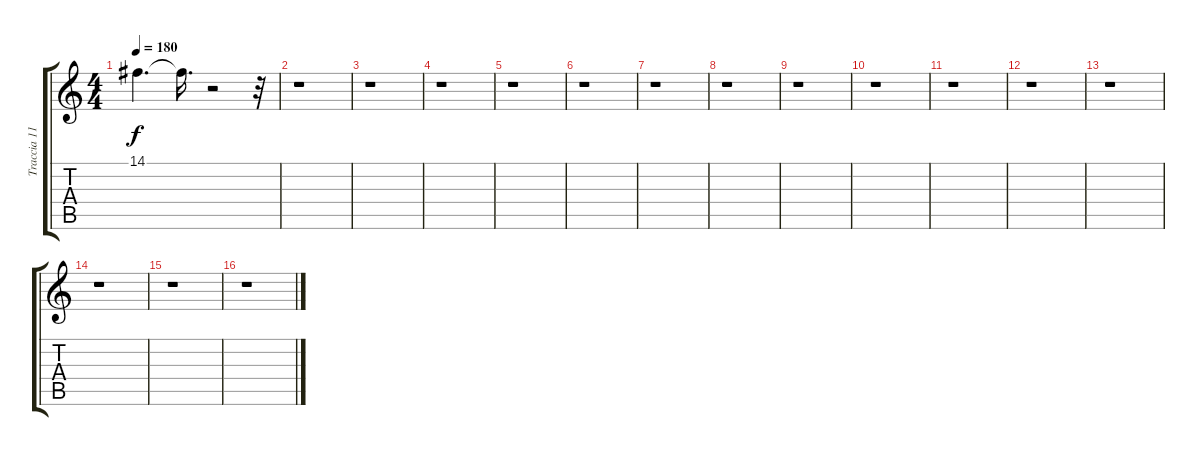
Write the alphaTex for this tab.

\track ("Traccia 11" "Traccia 11") {instrument sopranosax}
\staff {score tabs}
\tuning (E4 B3 G3 D3 A2 E2) {hide}
\ts (4 4)
\tempo 180
\clef g2
\ks c
14.1{t}.4{d dy f} 14.1{t}.16{d} r.2 r.32 |
r.1 |
r.1 |
r.1 |
r.1 |
r.1 |
r.1 |
r.1 |
r.1 |
r.1 |
r.1 |
r.1 |
r.1 |
r.1 |
r.1 |
r.1
